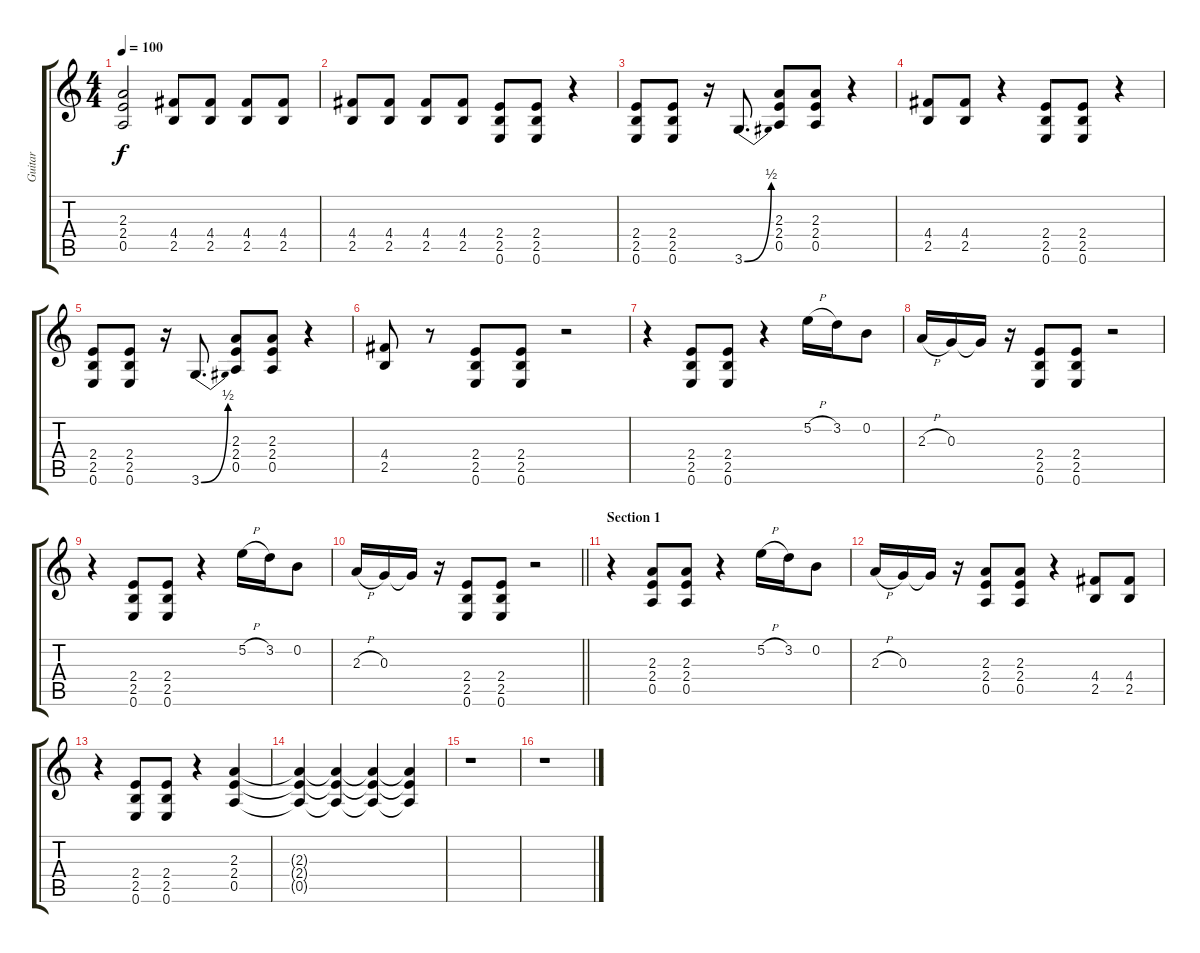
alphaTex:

\track ("Guitar" "Guitar") {instrument distortionguitar}
\staff {score tabs}
\tuning (E4 B3 G3 D3 A2 E2) {hide}
\ts (4 4)
\tempo 100
\clef g2
\ks c
(2.3{t} 2.4{t} 0.5{t}).2{dy f} (4.4 2.5).8 (4.4 2.5).8 (4.4 2.5).8 (4.4 2.5).8 |
(4.4 2.5).8 (4.4 2.5).8 (4.4 2.5).8 (4.4 2.5).8 (2.4 2.5 0.6).8 (2.4 2.5 0.6).8 r.4 |
(2.4 2.5 0.6).8 (2.4 2.5 0.6).8 r.16 3.6{be (bend 0 0 60 2)}.8{d} (2.3 2.4 0.5).8 (2.3 2.4 0.5).8 r.4 |
(4.4 2.5).8 (4.4 2.5).8 r.4 (2.4 2.5 0.6).8 (2.4 2.5 0.6).8 r.4 |
(2.4 2.5 0.6).8 (2.4 2.5 0.6).8 r.16 3.6{be (bend 0 0 60 2)}.8{d} (2.3 2.4 0.5).8 (2.3 2.4 0.5).8 r.4 |
(4.4 2.5).8 r.8 (2.4 2.5 0.6).8 (2.4 2.5 0.6).8 r.2 |
r.4 (2.4 2.5 0.6).8 (2.4 2.5 0.6).8 r.4 5.2{h}.16 3.2.16 0.2.8 |
2.3{h}.16 0.3.16 0.3{t}.16 r.16 (2.4 2.5 0.6).8 (2.4 2.5 0.6).8 r.2 |
r.4 (2.4 2.5 0.6).8 (2.4 2.5 0.6).8 r.4 5.2{h}.16 3.2.16 0.2.8 |
\barLineRight lightlight
2.3{h}.16 0.3.16 0.3{t}.16 r.16 (2.4 2.5 0.6).8 (2.4 2.5 0.6).8 r.2 |
\section ("" "Section 1")
r.4 (2.3 2.4 0.5).8 (2.3 2.4 0.5).8 r.4 5.2{h}.16 3.2.16 0.2.8 |
2.3{h}.16 0.3.16 0.3{t}.16 r.16 (2.3 2.4 0.5).8 (2.3 2.4 0.5).8 r.4 (4.4 2.5).8 (4.4 2.5).8 |
r.4 (2.4 2.5 0.6).8 (2.4 2.5 0.6).8 r.4 (2.3 2.4 0.5).4 |
(2.3{t} 2.4{t} 0.5{t}).4 (2.3{t} 2.4{t} 0.5{t}).4 (2.3{t} 2.4{t} 0.5{t}).4 (2.3{t} 2.4{t} 0.5{t}).4 |
r.1 |
r.1
